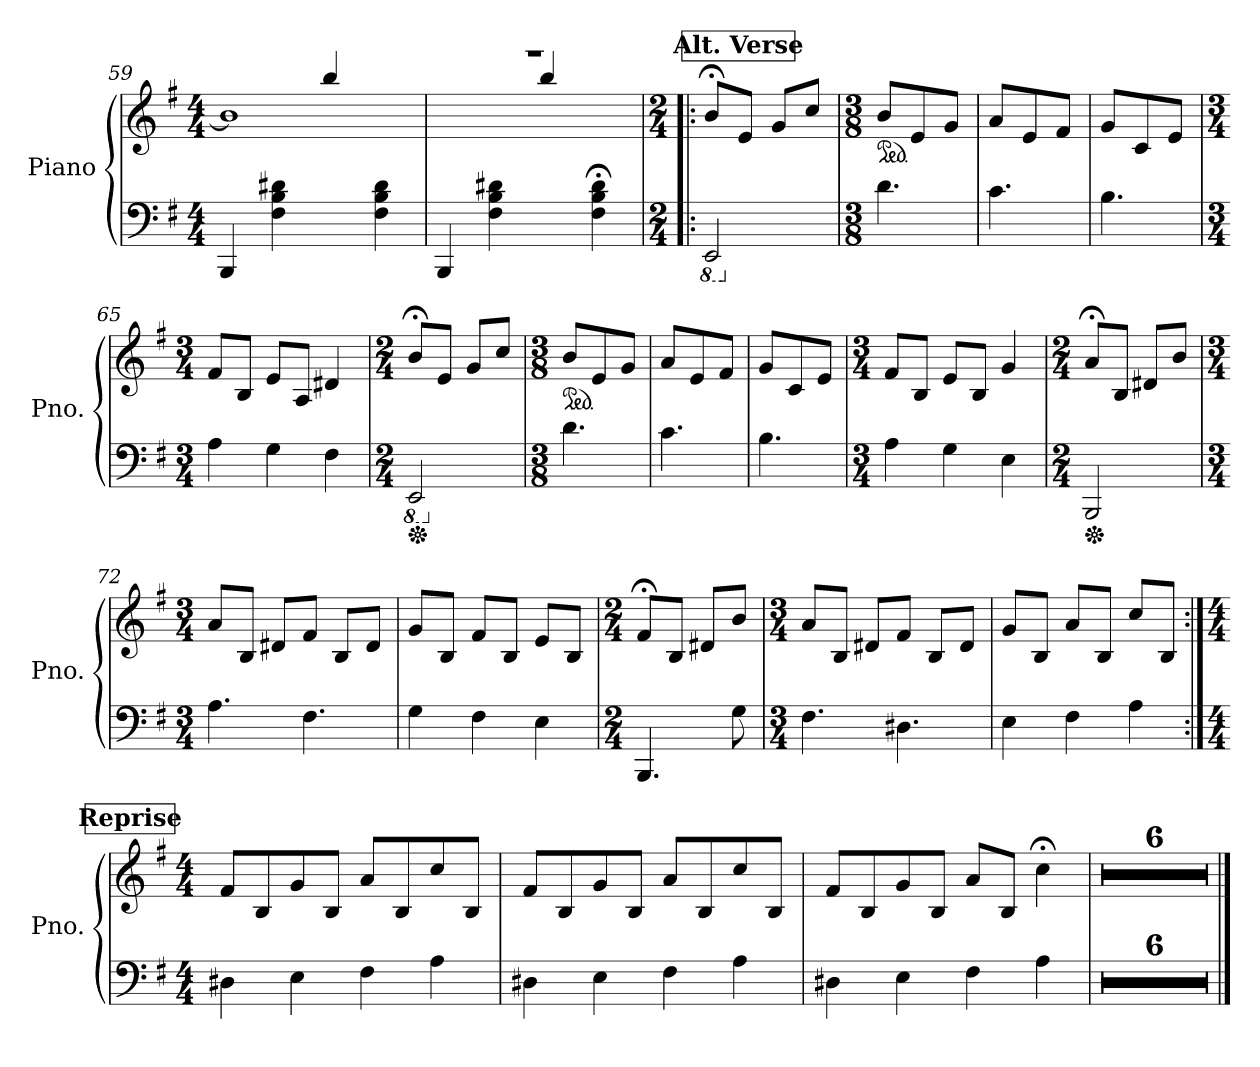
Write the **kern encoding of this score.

**kern	**kern
*part1	*part1
*staff2	*staff1
*I"Piano	*
*I'Pno.	*
*clefF4	*clefG2
*k[f#]	*k[f#]
*M4/4	*M4/4
=59	=59
*	*^
4BBB/	1b]	2ryy
4F#\ 4B\ 4d#X\	.	.
4ryy	.	4bb/
4F#\ 4B\ 4d#\	.	4ryy
=60	=60	=60
4BBB/	1r	2ryy
4F#\ 4B\ 4d#X\	.	.
4ryy	.	4bb/
4F#\;< 4B\;< 4d#\;<	.	4ryy
*	*v	*v
!!LO:LB:g=z
!!LO:REH:place=s1:a:t=:qo=0.5
!!LO:REH:place=s1:a:B:fs=14:t=Alt. Verse:qo=0.5
=61!|:	=61!|:
*M2/4	*M2/4
*8ba	*
2EEE/	8b;</L
*	*MM180
.	8e/J
.	8g/L
.	8cc/J
=62	=62
*M3/8	*M3/8
*X8ba	*
*	*ped
4.d\	8b/L
.	8e/
.	8g/J
=63	=63
4.c\	8a/L
.	8e/
.	8f#/J
=64	=64
4.B\	8g/L
.	8c/
.	8e/J
=65	=65
*M3/4	*M3/4
4A\	8f#/L
.	8B/J
4G\	8e/L
.	8A/J
4F#\	4d#X/
!!LO:LB:g=z
=66	=66
*M2/4	*M2/4
*Xped	*
*8ba	*
2EEE/	8b;</L
.	8e/J
.	8g/L
.	8cc/J
=67	=67
*M3/8	*M3/8
*X8ba	*
*	*ped
4.d\	8b/L
.	8e/
.	8g/J
=68	=68
4.c\	8a/L
.	8e/
.	8f#/J
=69	=69
4.B\	8g/L
.	8c/
.	8e/J
=70	=70
*M3/4	*M3/4
4A\	8f#/L
.	8B/J
4G\	8e/L
.	8B/J
4E\	4g/
!!LO:LB:g=z
=71	=71
*M2/4	*M2/4
*Xped	*
2BBB/	8a;</L
.	8B/J
.	8d#X/L
.	8b/J
=72	=72
*M3/4	*M3/4
4.A\	8a/L
.	8B/J
.	8d#X/L
4.F#\	8f#/J
.	8B/L
.	8d#/J
=73	=73
4G\	8g/L
.	8B/J
4F#\	8f#/L
.	8B/J
4E\	8e/L
.	8B/J
=74	=74
*M2/4	*M2/4
4.BBB/	8f#;</L
.	8B/J
.	8d#X/L
8G\	8b/J
=75	=75
*M3/4	*M3/4
4.F#\	8a/L
.	8B/J
.	8d#X/L
4.D#X\	8f#/J
.	8B/L
.	8d#/J
=76	=76
4E\	8g/L
.	8B/J
4F#\	8a/L
.	8B/J
4A\	8cc/L
.	8B/J
!!LO:PB:g=z
!!LO:REH:place=s1:a:B:fs=14:t=Reprise
=77:|!	=77:|!
*M4/4	*M4/4
4D#X\	8f#/L
.	8B/
4E\	8g/
.	8B/J
4F#\	8a/L
.	8B/
4A\	8cc/
.	8B/J
=78	=78
*	*MM120
4D#X\	8f#/L
.	8B/
4E\	8g/
.	8B/J
4F#\	8a/L
.	8B/
4A\	8cc/
.	8B/J
=79	=79
*	*MM80
4D#X\	8f#/L
.	8B/
4E\	8g/
.	8B/J
4F#\	8a/L
.	8B/J
4A\	4cc;<\
=80	=80
1r	1r
=81	=81
1r	1r
=82	=82
1r	1r
=83	=83
1r	1r
=84	=84
1r	1r
=85	=85
1r	1r
==	==
*-	*-
